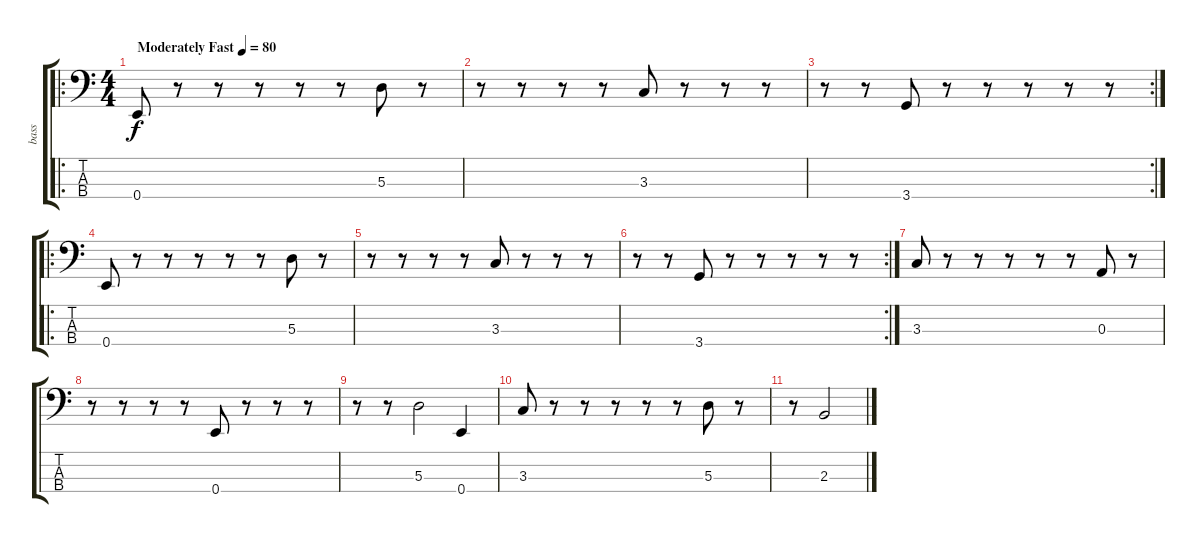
\track ("bass" "bass") {instrument electricbassfinger}
\staff {score tabs}
\tuning (G2 D2 A1 E1) {hide}
\ro
\ts (4 4)
\tempo (80 "Moderately Fast")
\clef f4
\ks c
0.4.8{dy f instrument electricbassfinger} r.8 r.8 r.8 r.8 r.8 5.3.8 r.8 |
r.8 r.8 r.8 r.8 3.3.8 r.8 r.8 r.8 |
\rc 2
r.8 r.8 3.4.8 r.8 r.8 r.8 r.8 r.8 |
\ro
0.4.8 r.8 r.8 r.8 r.8 r.8 5.3.8 r.8 |
r.8 r.8 r.8 r.8 3.3.8 r.8 r.8 r.8 |
\rc 2
r.8 r.8 3.4.8 r.8 r.8 r.8 r.8 r.8 |
3.3.8 r.8 r.8 r.8 r.8 r.8 0.3.8 r.8 |
r.8 r.8 r.8 r.8 0.4.8 r.8 r.8 r.8 |
r.8 r.8 5.3.2 0.4.4 |
3.3.8 r.8 r.8 r.8 r.8 r.8 5.3.8 r.8 |
r.8 2.3.2
